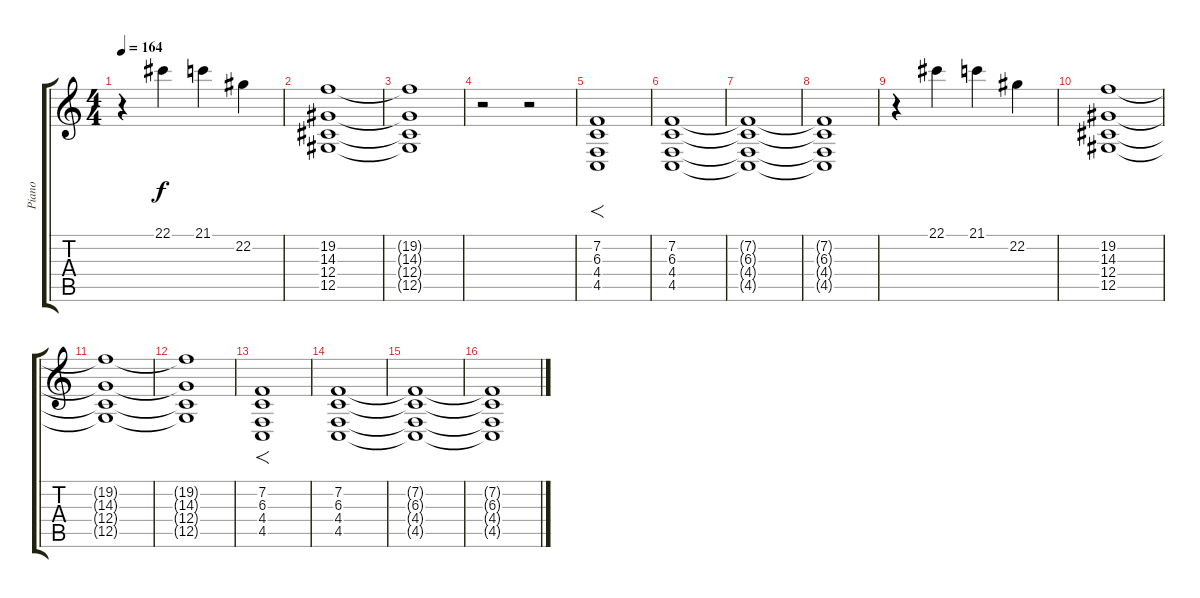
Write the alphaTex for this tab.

\track ("Piano" "Piano") {instrument acousticgrandpiano}
\staff {score tabs}
\tuning (Eb4 Bb3 Gb3 Db3 Ab2 Db2) {hide}
\ts (4 4)
\tempo 164
\clef g2
\ks c
r.4{dy f} 22.1.4 21.1.4 22.2.4 |
(19.2 14.3 12.4 12.5).1 |
(19.2{t} 14.3{t} 12.4{t} 12.5{t}).1 |
r.2 r.2 |
(7.2 6.3 4.4 4.5).1{f} |
(7.2 6.3 4.4 4.5).1 |
(7.2{t} 6.3{t} 4.4{t} 4.5{t}).1 |
(7.2{t} 6.3{t} 4.4{t} 4.5{t}).1 |
r.4 22.1.4 21.1.4 22.2.4 |
(19.2 14.3 12.4 12.5).1 |
(19.2{t} 14.3{t} 12.4{t} 12.5{t}).1 |
(19.2{t} 14.3{t} 12.4{t} 12.5{t}).1 |
(7.2 6.3 4.4 4.5).1{f} |
(7.2 6.3 4.4 4.5).1 |
(7.2{t} 6.3{t} 4.4{t} 4.5{t}).1 |
(7.2{t} 6.3{t} 4.4{t} 4.5{t}).1
